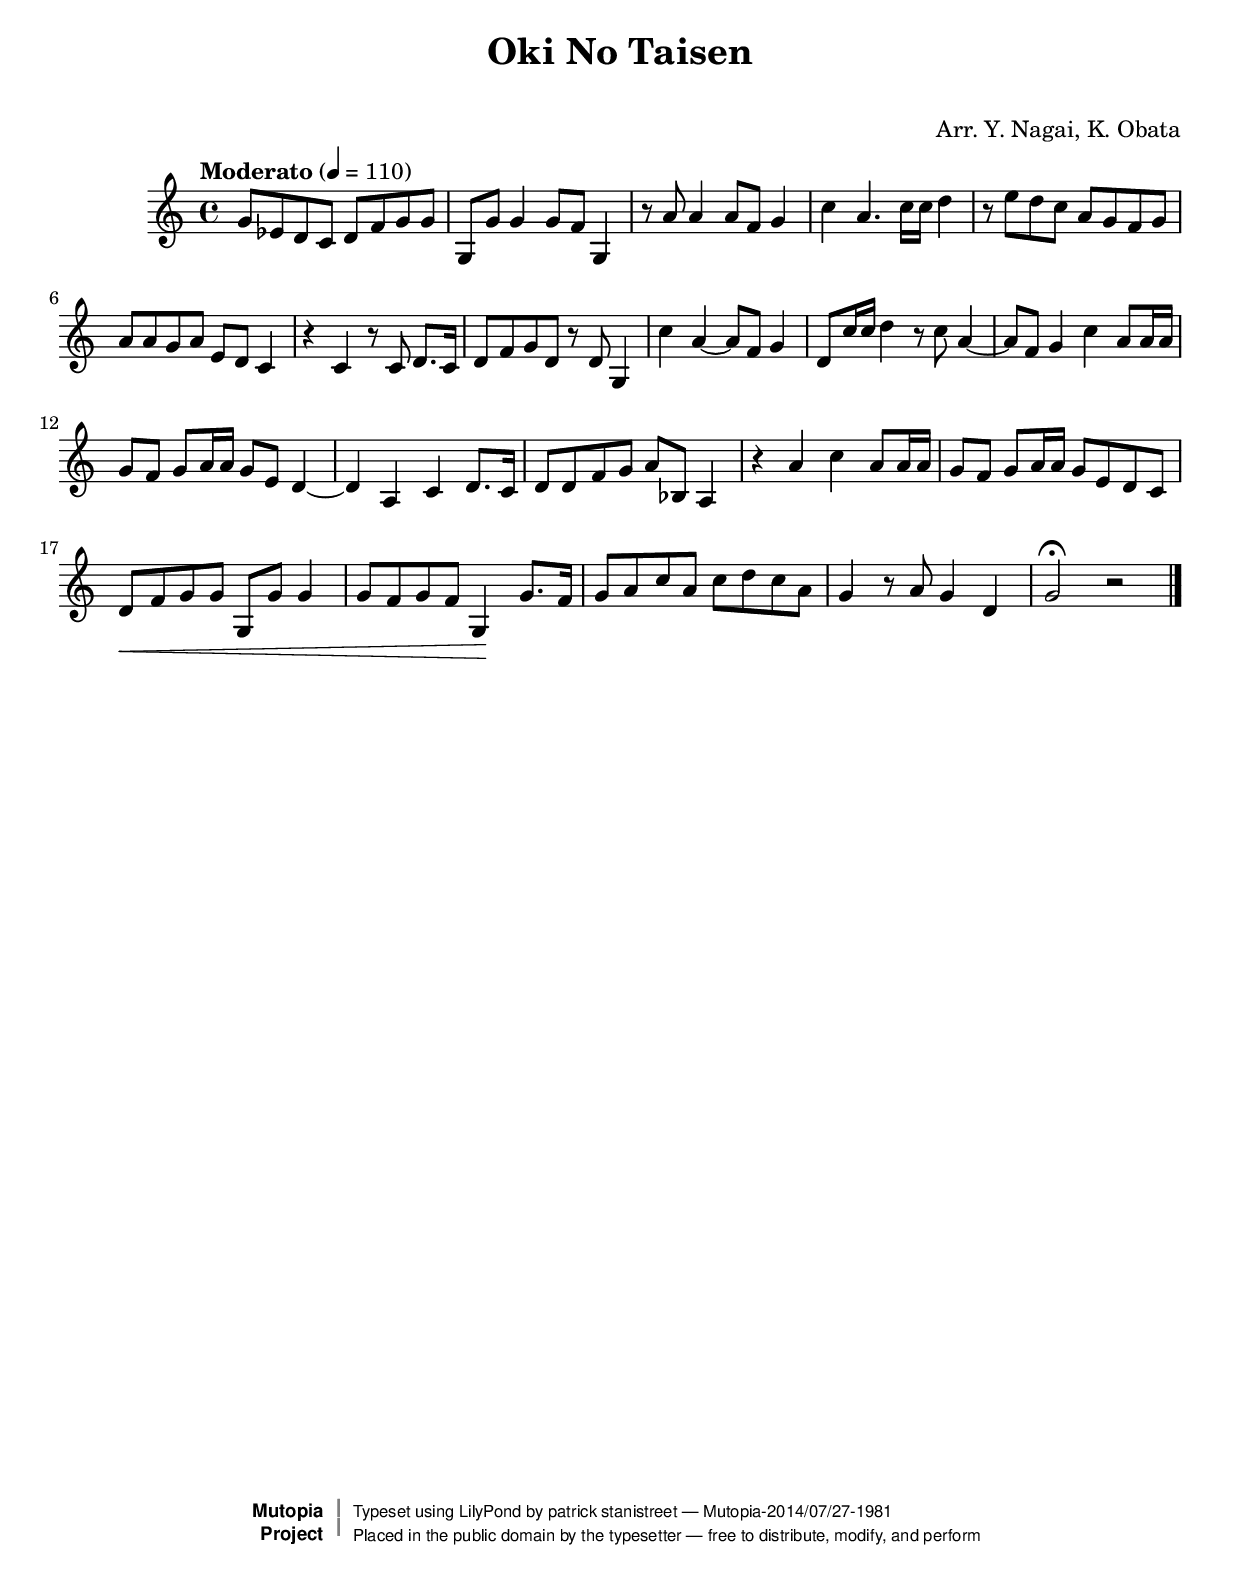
\version "2.19.7"

tsfooter = \markup {
\column {
  \line {"Arranged by:  Nagai, Iwai and Obata, Kenhachiro"}
  \line {"Source:  Seiyo gakufu Nihon zokkyokushu,  pub. Miki Shoten, Osaka, 1895."}
  \line {"English title:  \"A Collection of Japanese Popular Music.\""}
  \line {"Copyright Public Domain  Typeset by Tom Potter 2007"}
  \line {"http://www.daisyfield.com/music/"}
}
}

\paper {
  top-margin = 2 \cm
  bottom-margin = 2 \cm
%  oddFooterMarkup = \tsfooter
}


\header {
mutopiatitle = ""    %  if not set taken from title field
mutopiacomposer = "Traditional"
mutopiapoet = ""    %  
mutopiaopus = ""    %  
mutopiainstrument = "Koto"
date = ""    %  optional - date piece composed
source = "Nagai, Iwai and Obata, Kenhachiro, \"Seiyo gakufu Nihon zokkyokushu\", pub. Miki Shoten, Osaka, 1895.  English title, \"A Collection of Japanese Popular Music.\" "
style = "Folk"
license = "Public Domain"
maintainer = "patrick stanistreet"
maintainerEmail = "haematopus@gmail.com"
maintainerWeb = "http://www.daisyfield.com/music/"
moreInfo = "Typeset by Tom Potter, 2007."  

title = "Oki No Taisen"
subtitle = "  "      %
composer = "Arr. Y. Nagai, K. Obata"

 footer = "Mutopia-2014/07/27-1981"
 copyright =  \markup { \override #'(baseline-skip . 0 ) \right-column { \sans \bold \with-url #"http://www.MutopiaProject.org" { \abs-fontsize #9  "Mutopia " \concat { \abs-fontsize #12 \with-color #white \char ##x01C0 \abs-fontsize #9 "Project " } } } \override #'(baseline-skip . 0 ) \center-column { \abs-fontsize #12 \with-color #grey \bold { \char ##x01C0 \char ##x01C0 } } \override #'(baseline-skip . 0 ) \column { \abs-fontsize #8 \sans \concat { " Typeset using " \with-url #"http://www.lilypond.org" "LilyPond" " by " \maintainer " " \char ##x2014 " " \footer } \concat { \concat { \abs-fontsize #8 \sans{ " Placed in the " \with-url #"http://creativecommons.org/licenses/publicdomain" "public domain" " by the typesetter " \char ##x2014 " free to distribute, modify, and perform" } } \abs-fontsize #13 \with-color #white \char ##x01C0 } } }
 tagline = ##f
}

kotoOne =  {
%    \clef "treble" \key c \major \time 4/4 | 
% 1
    g'8  [ es'8 d'8 c'8 ] d'8 [ f'8 g'8 g'8 ] | 
%    g'8 -\markup{ \bold {Moderato} } \f [ es'8 d'8 c'8 ] d'8 [ f'8 g'8 g'8 ] | 
% 2
    g8 [ g'8 ] g'4 g'8 [ f'8 ] g4 | 
% 3
    r8 a'8 a'4 a'8 [ f'8 ] g'4 | 
% 4
    c''4 a'4. c''16 [ c''16 ] d''4 | 
% 5
    r8 e''8 [ d''8 c''8 ] a'8 [ g'8 f'8 g'8 ] | 
% 6
    a'8 [ a'8 g'8 a'8 ] e'8 [ d'8 ] c'4 | 
% 7
    r4 c'4 r8 c'8 d'8. [ c'16 ] | 
% 8
    d'8 [ f'8 g'8 d'8 ] r8 d'8 g4 | 
% 9
    c''4 a'4 ~ a'8 [ f'8 ] g'4 | 
\barNumberCheck #10
    d'8 [ c''16 c''16 ] d''4 r8 c''8 a'4 ~ | 
% 11
    a'8 [ f'8 ] g'4 c''4 a'8 [ a'16 a'16 ] | 
% 12
    g'8 [ f'8 ] g'8 [ a'16 a'16 ] g'8 [ e'8 ] d'4 ~ | 
% 13
    d'4 a4 c'4 d'8. [ c'16 ] | 
% 14
    d'8 [ d'8 f'8 g'8 ] a'8 [ bes8 ] a4 | 
% 15
    r4 a'4 c''4 a'8 [ a'16 a'16 ] | 
% 16
    g'8 [ f'8 ] g'8 [ a'16 a'16 ] g'8 [ e'8 d'8 c'8 ] | 
% 17
%    | % 17
    d'8 \< [ f'8 g'8 g'8 ] g8 [ g'8 ] g'4 | 
% 18
    g'8 [ f'8 g'8 f'8 ] g4 \!  g'8. [ f'16 ] | 
% 19
    g'8 [ a'8 c''8 a'8 ] c''8 [ d''8 c''8 a'8 ] | 
\barNumberCheck #20
    g'4 r8 a'8 g'4 d'4 | 
% 21
    g'2 ^\fermata r2 
\bar "|."
}

% The score definition
\score  {
\new Staff <<
    \time 4/4 
    \clef "treble"
    \key c \major
    \tempo  "Moderato"  4 = 110
    \set Staff.midiInstrument = "koto"
    \kotoOne
>>

\layout  { }
\midi  { }
}
